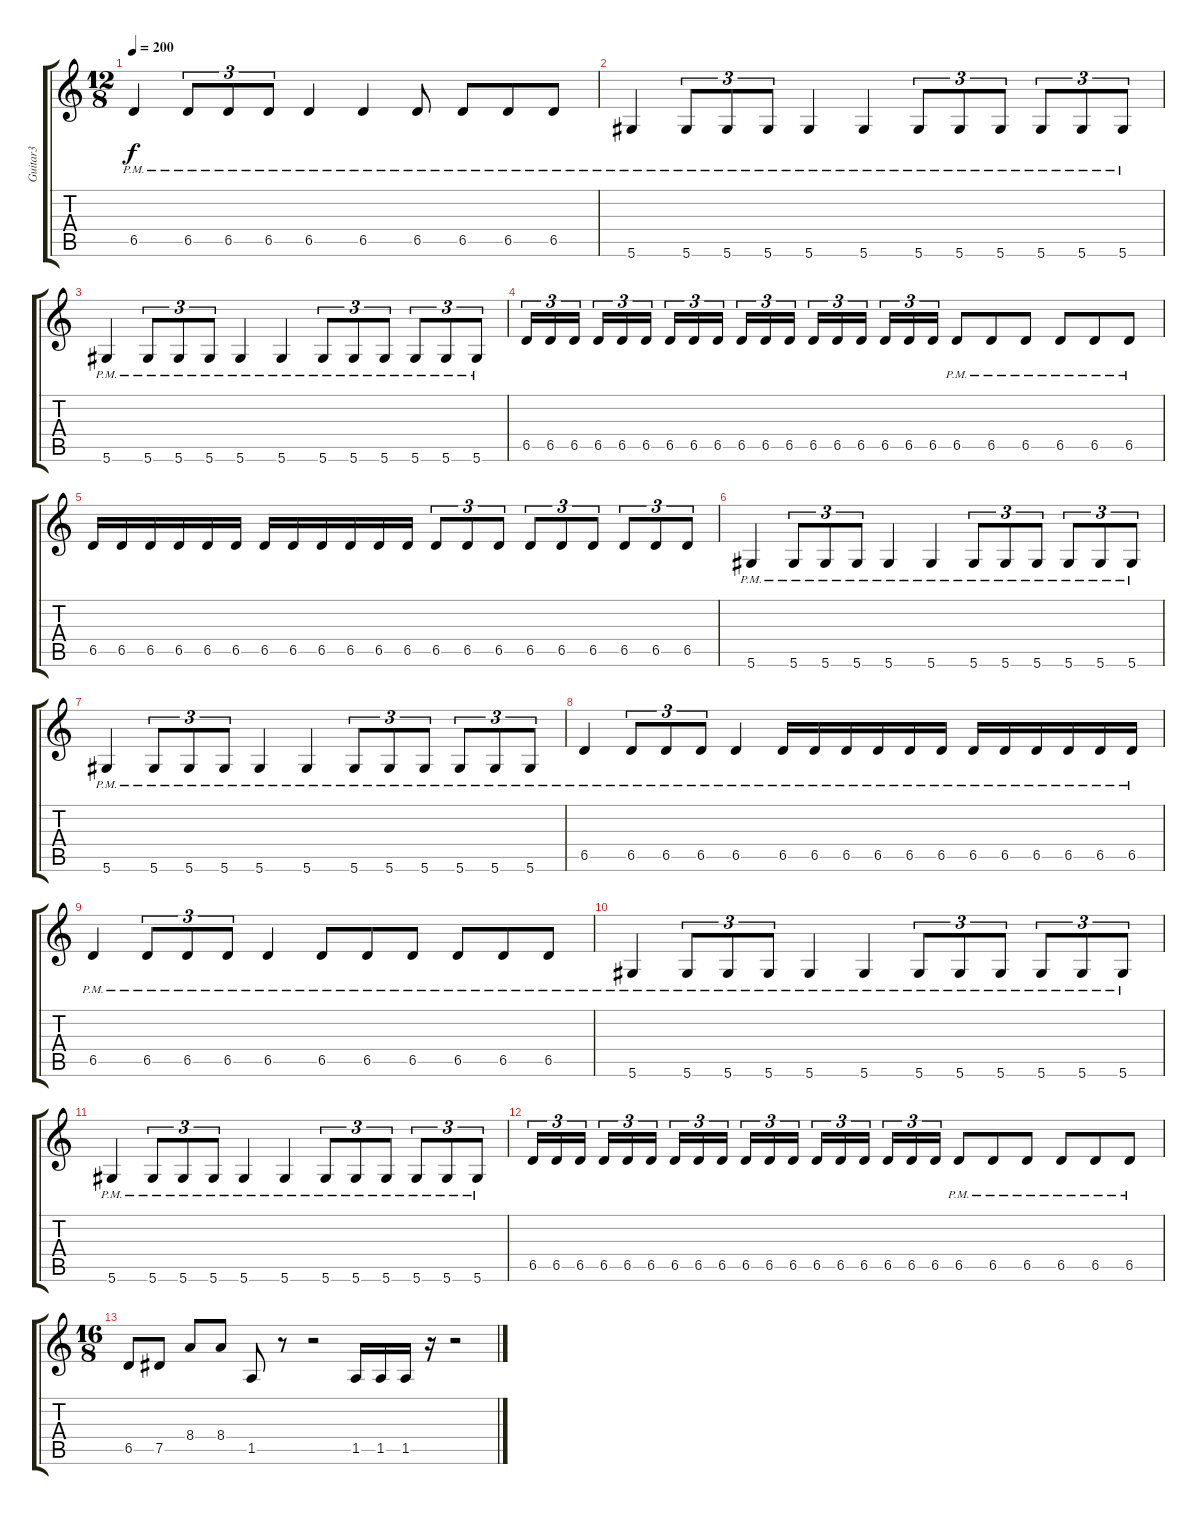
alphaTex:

\track ("Guitar3" "Guitar3") {instrument distortionguitar}
\staff {score tabs}
\tuning (Eb4 Bb3 Gb3 Db3 Ab2 Eb2) {hide}
\ts (12 8)
\tempo 200
\clef g2
\ks c
6.5{pm}.4{dy f} 6.5{pm}.8{tu (3 2)} 6.5{pm}.8{tu (3 2)} 6.5{pm}.8{tu (3 2)} 6.5{pm}.4 6.5{pm}.4 6.5{pm}.8 6.5{pm}.8 6.5{pm}.8 6.5{pm}.8 |
5.6{pm}.4 5.6{pm}.8{tu (3 2)} 5.6{pm}.8{tu (3 2)} 5.6{pm}.8{tu (3 2)} 5.6{pm}.4 5.6{pm}.4 5.6{pm}.8{tu (3 2)} 5.6{pm}.8{tu (3 2)} 5.6{pm}.8{tu (3 2)} 5.6{pm}.8{tu (3 2)} 5.6{pm}.8{tu (3 2)} 5.6{pm}.8{tu (3 2)} |
5.6{pm}.4 5.6{pm}.8{tu (3 2)} 5.6{pm}.8{tu (3 2)} 5.6{pm}.8{tu (3 2)} 5.6{pm}.4 5.6{pm}.4 5.6{pm}.8{tu (3 2)} 5.6{pm}.8{tu (3 2)} 5.6{pm}.8{tu (3 2)} 5.6{pm}.8{tu (3 2)} 5.6{pm}.8{tu (3 2)} 5.6{pm}.8{tu (3 2)} |
6.5.16{tu (3 2)} 6.5.16{tu (3 2)} 6.5.16{tu (3 2)} 6.5.16{tu (3 2)} 6.5.16{tu (3 2)} 6.5.16{tu (3 2)} 6.5.16{tu (3 2)} 6.5.16{tu (3 2)} 6.5.16{tu (3 2)} 6.5.16{tu (3 2)} 6.5.16{tu (3 2)} 6.5.16{tu (3 2)} 6.5.16{tu (3 2)} 6.5.16{tu (3 2)} 6.5.16{tu (3 2)} 6.5.16{tu (3 2)} 6.5.16{tu (3 2)} 6.5.16{tu (3 2)} 6.5{pm}.8 6.5{pm}.8 6.5{pm}.8 6.5{pm}.8 6.5{pm}.8 6.5{pm}.8 |
6.5.16 6.5.16 6.5.16 6.5.16 6.5.16 6.5.16 6.5.16 6.5.16 6.5.16 6.5.16 6.5.16 6.5.16 6.5.8{tu (3 2)} 6.5.8{tu (3 2)} 6.5.8{tu (3 2)} 6.5.8{tu (3 2)} 6.5.8{tu (3 2)} 6.5.8{tu (3 2)} 6.5.8{tu (3 2)} 6.5.8{tu (3 2)} 6.5.8{tu (3 2)} |
5.6{pm}.4 5.6{pm}.8{tu (3 2)} 5.6{pm}.8{tu (3 2)} 5.6{pm}.8{tu (3 2)} 5.6{pm}.4 5.6{pm}.4 5.6{pm}.8{tu (3 2)} 5.6{pm}.8{tu (3 2)} 5.6{pm}.8{tu (3 2)} 5.6{pm}.8{tu (3 2)} 5.6{pm}.8{tu (3 2)} 5.6{pm}.8{tu (3 2)} |
5.6{pm}.4 5.6{pm}.8{tu (3 2)} 5.6{pm}.8{tu (3 2)} 5.6{pm}.8{tu (3 2)} 5.6{pm}.4 5.6{pm}.4 5.6{pm}.8{tu (3 2)} 5.6{pm}.8{tu (3 2)} 5.6{pm}.8{tu (3 2)} 5.6{pm}.8{tu (3 2)} 5.6{pm}.8{tu (3 2)} 5.6{pm}.8{tu (3 2)} |
6.5{pm}.4 6.5{pm}.8{tu (3 2)} 6.5{pm}.8{tu (3 2)} 6.5{pm}.8{tu (3 2)} 6.5{pm}.4 6.5{pm}.16 6.5{pm}.16 6.5{pm}.16 6.5{pm}.16 6.5{pm}.16 6.5{pm}.16 6.5{pm}.16 6.5{pm}.16 6.5{pm}.16 6.5{pm}.16 6.5{pm}.16 6.5{pm}.16 |
6.5{pm}.4 6.5{pm}.8{tu (3 2)} 6.5{pm}.8{tu (3 2)} 6.5{pm}.8{tu (3 2)} 6.5{pm}.4 6.5{pm}.8 6.5{pm}.8 6.5{pm}.8 6.5{pm}.8 6.5{pm}.8 6.5{pm}.8 |
5.6{pm}.4 5.6{pm}.8{tu (3 2)} 5.6{pm}.8{tu (3 2)} 5.6{pm}.8{tu (3 2)} 5.6{pm}.4 5.6{pm}.4 5.6{pm}.8{tu (3 2)} 5.6{pm}.8{tu (3 2)} 5.6{pm}.8{tu (3 2)} 5.6{pm}.8{tu (3 2)} 5.6{pm}.8{tu (3 2)} 5.6{pm}.8{tu (3 2)} |
5.6{pm}.4 5.6{pm}.8{tu (3 2)} 5.6{pm}.8{tu (3 2)} 5.6{pm}.8{tu (3 2)} 5.6{pm}.4 5.6{pm}.4 5.6{pm}.8{tu (3 2)} 5.6{pm}.8{tu (3 2)} 5.6{pm}.8{tu (3 2)} 5.6{pm}.8{tu (3 2)} 5.6{pm}.8{tu (3 2)} 5.6{pm}.8{tu (3 2)} |
6.5.16{tu (3 2)} 6.5.16{tu (3 2)} 6.5.16{tu (3 2)} 6.5.16{tu (3 2)} 6.5.16{tu (3 2)} 6.5.16{tu (3 2)} 6.5.16{tu (3 2)} 6.5.16{tu (3 2)} 6.5.16{tu (3 2)} 6.5.16{tu (3 2)} 6.5.16{tu (3 2)} 6.5.16{tu (3 2)} 6.5.16{tu (3 2)} 6.5.16{tu (3 2)} 6.5.16{tu (3 2)} 6.5.16{tu (3 2)} 6.5.16{tu (3 2)} 6.5.16{tu (3 2)} 6.5{pm}.8 6.5{pm}.8 6.5{pm}.8 6.5{pm}.8 6.5{pm}.8 6.5{pm}.8 |
\ts (16 8)
6.5.8 7.5.8 8.4.8 8.4.8 1.5.8 r.8 r.2 1.5.16 1.5.16 1.5.16 r.16 r.2
